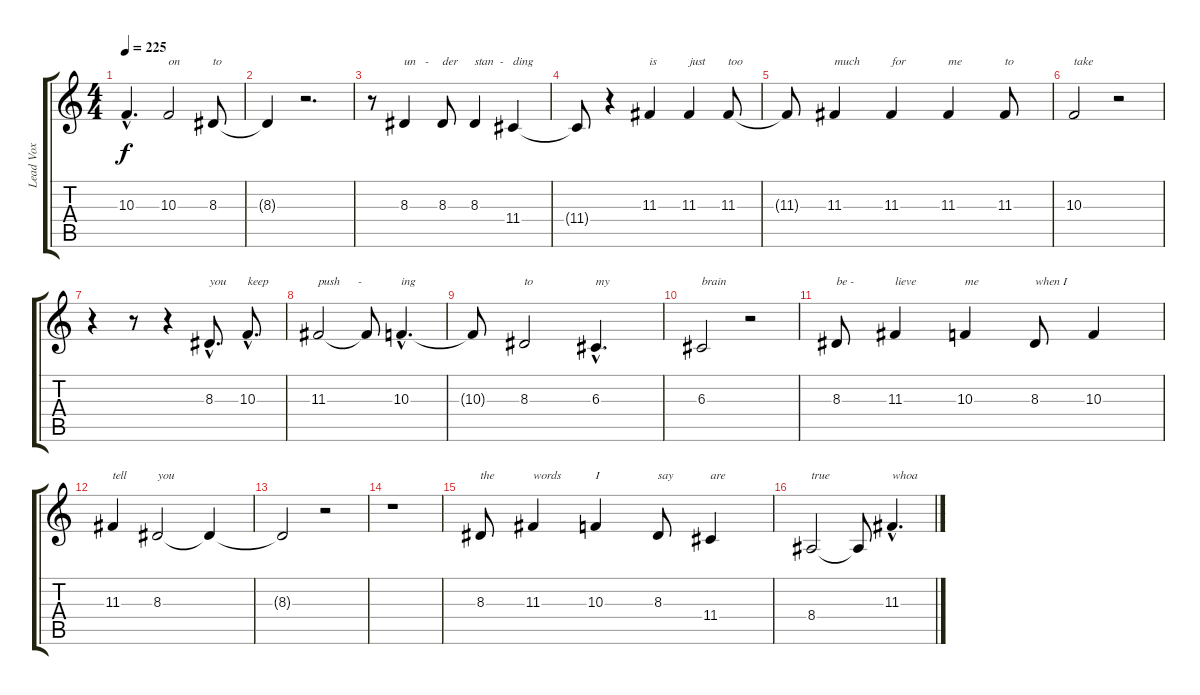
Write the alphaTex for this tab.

\track ("Lead Vox" "Lead Vox") {instrument lead6voice}
\staff {score tabs}
\tuning (E4 B3 G3 D3 A2 E2) {hide}
\ts (4 4)
\tempo 225
\clef g2
\ks c
10.3{hac t}.4{d dy f} 10.3.2{txt "on"} 8.3.8{txt "to"} |
8.3{t}.4 r.2{d} |
r.8 8.3.4{txt "un   -"} 8.3.8{txt "der"} 8.3.4{txt "stan  -"} 11.4.4{txt "ding"} |
11.4{t}.8 r.4 11.3.4{txt "is"} 11.3.4{txt "just"} 11.3.8{txt "too"} |
11.3{t}.8 11.3.4{txt "much"} 11.3.4{txt "for"} 11.3.4{txt "me"} 11.3.8{txt "to"} |
10.3.2{txt "take"} r.2 |
r.4 r.8 r.4 8.3{hac}.8{d txt "you"} 10.3{hac}.8{d txt "keep"} |
11.3.2{txt "push      -"} 11.3{t}.8 10.3{hac}.4{d txt "ing"} |
10.3{t}.8 8.3.2{txt "to"} 6.3{hac}.4{d txt "my"} |
6.3.2{txt "brain"} r.2 |
8.3.8{txt "be -"} 11.3.4{txt "lieve"} 10.3.4{txt "me"} 8.3.8{txt "when I"} 10.3.4 |
11.3.4{txt "tell"} 8.3.2{txt "you"} 8.3{t}.4 |
8.3{t}.2 r.2 |
r.1 |
8.3.8{txt "the"} 11.3.4{txt "words"} 10.3.4{txt "I"} 8.3.8{txt "say"} 11.4.4{txt "are"} |
8.4.2{txt "true"} 8.4{t}.8 11.3{hac}.4{d txt "whoa"}
